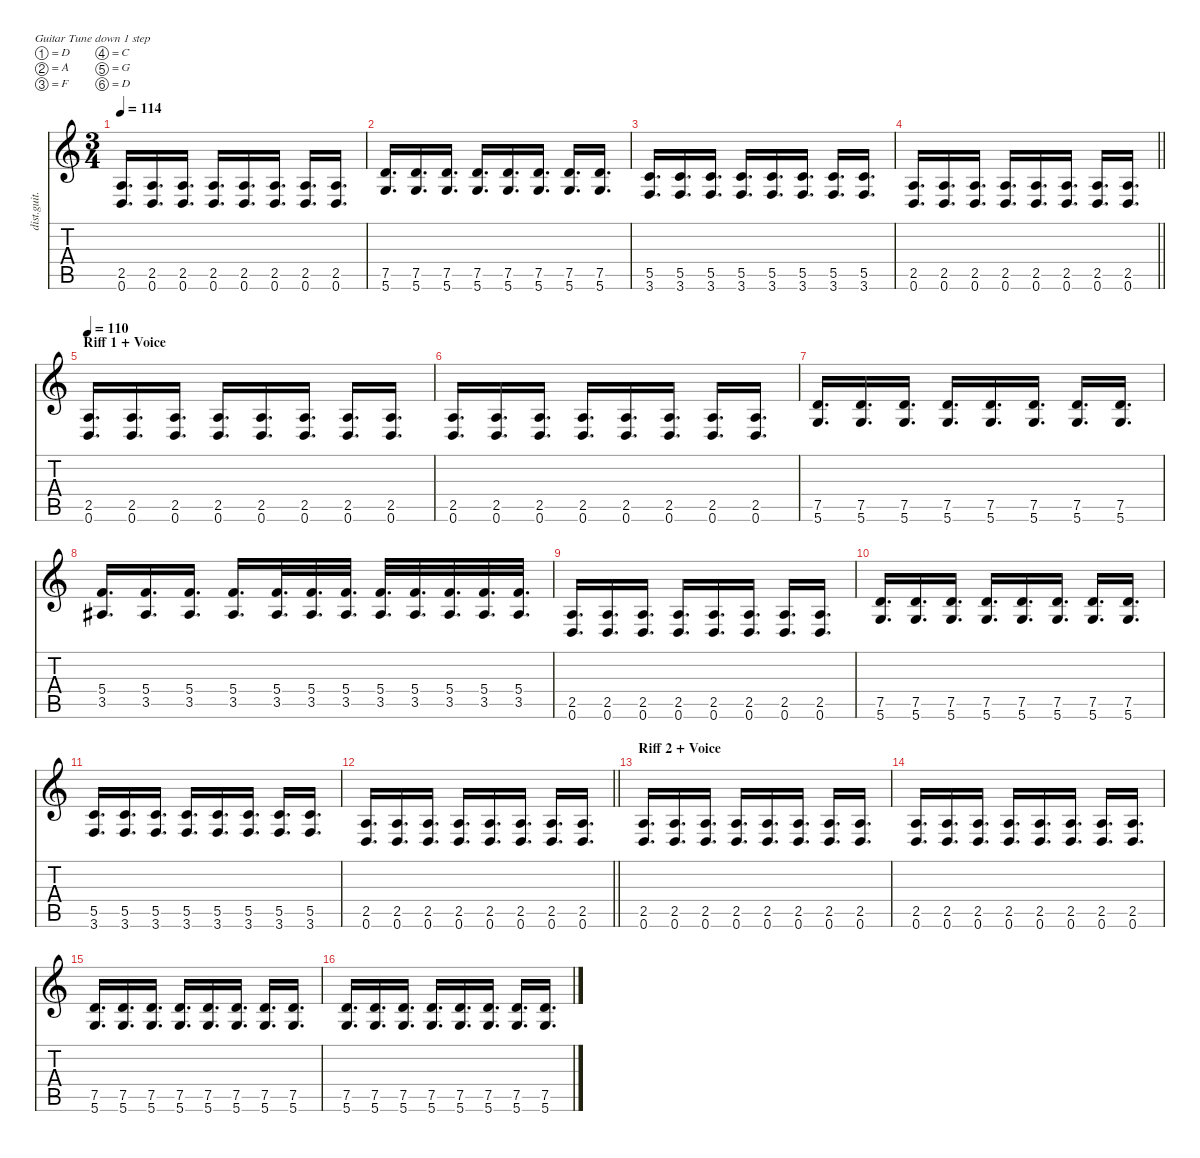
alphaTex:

\defaultSystemsLayout 4
\hideDynamics
\bracketExtendMode nobrackets
\otherSystemsTrackNameOrientation horizontal
\track ("Rhytm guitar" "dist.guit.") {instrument distortionguitar}
\staff {score tabs}
\tuning (D4 A3 F3 C3 G2 D2)
\ts (3 4)
\tempo 114
\clef g2
\ks c
(2.5 0.6).16{d dy f beam Up} (2.5 0.6).16{d beam Up} (2.5 0.6).16{d beam Up} (2.5 0.6).16{d beam Up} (2.5 0.6).16{d beam Up} (2.5 0.6).16{d beam Up} (2.5 0.6).16{d beam Up} (2.5 0.6).16{d beam Up} |
(7.5 5.6).16{d beam Up} (7.5 5.6).16{d beam Up} (7.5 5.6).16{d beam Up} (7.5 5.6).16{d beam Up} (7.5 5.6).16{d beam Up} (7.5 5.6).16{d beam Up} (7.5 5.6).16{d beam Up} (7.5 5.6).16{d beam Up} |
(5.5 3.6).16{d beam Up} (5.5 3.6).16{d beam Up} (5.5 3.6).16{d beam Up} (5.5 3.6).16{d beam Up} (5.5 3.6).16{d beam Up} (5.5 3.6).16{d beam Up} (5.5 3.6).16{d beam Up} (5.5 3.6).16{d beam Up} |
\barLineRight lightlight
(2.5 0.6).16{d beam Up} (2.5 0.6).16{d beam Up} (2.5 0.6).16{d beam Up} (2.5 0.6).16{d beam Up} (2.5 0.6).16{d beam Up} (2.5 0.6).16{d beam Up} (2.5 0.6).16{d beam Up} (2.5 0.6).16{d beam Up} |
\section ("" "Riff 1 + Voice")
\tempo 110
(2.5 0.6).16{d beam Up} (2.5 0.6).16{d beam Up} (2.5 0.6).16{d beam Up} (2.5 0.6).16{d beam Up} (2.5 0.6).16{d beam Up} (2.5 0.6).16{d beam Up} (2.5 0.6).16{d beam Up} (2.5 0.6).16{d beam Up} |
(2.5 0.6).16{d beam Up} (2.5 0.6).16{d beam Up} (2.5 0.6).16{d beam Up} (2.5 0.6).16{d beam Up} (2.5 0.6).16{d beam Up} (2.5 0.6).16{d beam Up} (2.5 0.6).16{d beam Up} (2.5 0.6).16{d beam Up} |
(7.5 5.6).16{d beam Up} (7.5 5.6).16{d beam Up} (7.5 5.6).16{d beam Up} (7.5 5.6).16{d beam Up} (7.5 5.6).16{d beam Up} (7.5 5.6).16{d beam Up} (7.5 5.6).16{d beam Up} (7.5 5.6).16{d beam Up} |
(5.4 3.5{acc #}).16{d beam Up} (5.4 3.5{acc #}).16{d beam Up} (5.4 3.5{acc #}).16{d beam Up} (5.4 3.5{acc #}).16{d beam Up} (5.4 3.5{acc #}).32{d beam Up} (5.4 3.5{acc #}).32{d beam Up} (5.4 3.5{acc #}).32{d beam Up} (5.4 3.5{acc #}).32{d beam Up} (5.4 3.5{acc #}).32{d beam Up} (5.4 3.5{acc #}).32{d beam Up} (5.4 3.5{acc #}).32{d beam Up} (5.4 3.5{acc #}).32{d beam Up} |
(2.5 0.6).16{d beam Up} (2.5 0.6).16{d beam Up} (2.5 0.6).16{d beam Up} (2.5 0.6).16{d beam Up} (2.5 0.6).16{d beam Up} (2.5 0.6).16{d beam Up} (2.5 0.6).16{d beam Up} (2.5 0.6).16{d beam Up} |
(7.5 5.6).16{d beam Up} (7.5 5.6).16{d beam Up} (7.5 5.6).16{d beam Up} (7.5 5.6).16{d beam Up} (7.5 5.6).16{d beam Up} (7.5 5.6).16{d beam Up} (7.5 5.6).16{d beam Up} (7.5 5.6).16{d beam Up} |
(5.5 3.6).16{d beam Up} (5.5 3.6).16{d beam Up} (5.5 3.6).16{d beam Up} (5.5 3.6).16{d beam Up} (5.5 3.6).16{d beam Up} (5.5 3.6).16{d beam Up} (5.5 3.6).16{d beam Up} (5.5 3.6).16{d beam Up} |
\barLineRight lightlight
(2.5 0.6).16{d beam Up} (2.5 0.6).16{d beam Up} (2.5 0.6).16{d beam Up} (2.5 0.6).16{d beam Up} (2.5 0.6).16{d beam Up} (2.5 0.6).16{d beam Up} (2.5 0.6).16{d beam Up} (2.5 0.6).16{d beam Up} |
\section ("" "Riff 2 + Voice")
(2.5 0.6).16{d beam Up} (2.5 0.6).16{d beam Up} (2.5 0.6).16{d beam Up} (2.5 0.6).16{d beam Up} (2.5 0.6).16{d beam Up} (2.5 0.6).16{d beam Up} (2.5 0.6).16{d beam Up} (2.5 0.6).16{d beam Up} |
(2.5 0.6).16{d beam Up} (2.5 0.6).16{d beam Up} (2.5 0.6).16{d beam Up} (2.5 0.6).16{d beam Up} (2.5 0.6).16{d beam Up} (2.5 0.6).16{d beam Up} (2.5 0.6).16{d beam Up} (2.5 0.6).16{d beam Up} |
(7.5 5.6).16{d beam Up} (7.5 5.6).16{d beam Up} (7.5 5.6).16{d beam Up} (7.5 5.6).16{d beam Up} (7.5 5.6).16{d beam Up} (7.5 5.6).16{d beam Up} (7.5 5.6).16{d beam Up} (7.5 5.6).16{d beam Up} |
(7.5 5.6).16{d beam Up} (7.5 5.6).16{d beam Up} (7.5 5.6).16{d beam Up} (7.5 5.6).16{d beam Up} (7.5 5.6).16{d beam Up} (7.5 5.6).16{d beam Up} (7.5 5.6).16{d beam Up} (7.5 5.6).16{d beam Up}
